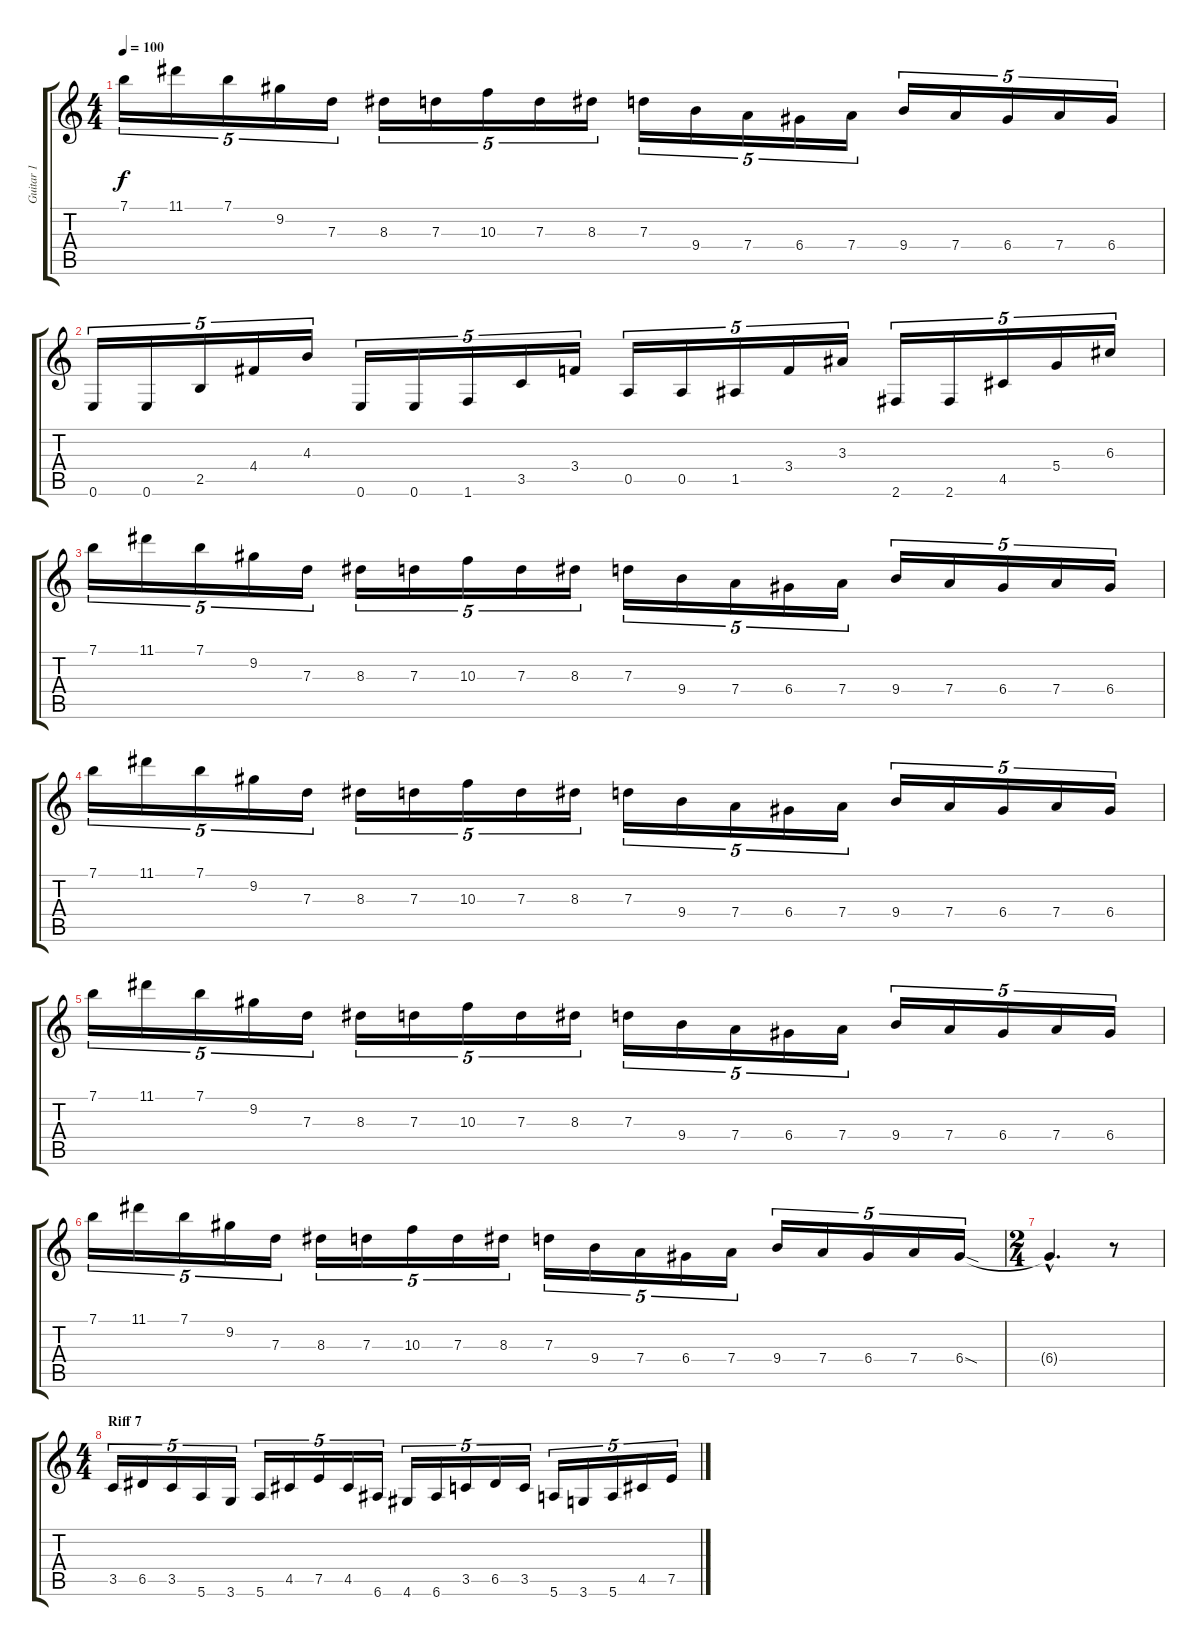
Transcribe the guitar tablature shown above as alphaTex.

\track ("Guitar 1" "Guitar 1") {instrument distortionguitar}
\staff {score tabs}
\tuning (E4 B3 G3 D3 A2 E2) {hide}
\ts (4 4)
\tempo 100
\clef g2
\ks c
7.1.16{tu (5 4) dy f} 11.1.16{tu (5 4)} 7.1.16{tu (5 4)} 9.2.16{tu (5 4)} 7.3.16{tu (5 4)} 8.3.16{tu (5 4)} 7.3.16{tu (5 4)} 10.3.16{tu (5 4)} 7.3.16{tu (5 4)} 8.3.16{tu (5 4)} 7.3.16{tu (5 4)} 9.4.16{tu (5 4)} 7.4.16{tu (5 4)} 6.4.16{tu (5 4)} 7.4.16{tu (5 4)} 9.4.16{tu (5 4)} 7.4.16{tu (5 4)} 6.4.16{tu (5 4)} 7.4.16{tu (5 4)} 6.4.16{tu (5 4)} |
0.6.16{tu (5 4)} 0.6.16{tu (5 4)} 2.5.16{tu (5 4)} 4.4.16{tu (5 4)} 4.3.16{tu (5 4)} 0.6.16{tu (5 4)} 0.6.16{tu (5 4)} 1.6.16{tu (5 4)} 3.5.16{tu (5 4)} 3.4.16{tu (5 4)} 0.5.16{tu (5 4)} 0.5.16{tu (5 4)} 1.5.16{tu (5 4)} 3.4.16{tu (5 4)} 3.3.16{tu (5 4)} 2.6.16{tu (5 4)} 2.6.16{tu (5 4)} 4.5.16{tu (5 4)} 5.4.16{tu (5 4)} 6.3.16{tu (5 4)} |
7.1.16{tu (5 4)} 11.1.16{tu (5 4)} 7.1.16{tu (5 4)} 9.2.16{tu (5 4)} 7.3.16{tu (5 4)} 8.3.16{tu (5 4)} 7.3.16{tu (5 4)} 10.3.16{tu (5 4)} 7.3.16{tu (5 4)} 8.3.16{tu (5 4)} 7.3.16{tu (5 4)} 9.4.16{tu (5 4)} 7.4.16{tu (5 4)} 6.4.16{tu (5 4)} 7.4.16{tu (5 4)} 9.4.16{tu (5 4)} 7.4.16{tu (5 4)} 6.4.16{tu (5 4)} 7.4.16{tu (5 4)} 6.4.16{tu (5 4)} |
7.1.16{tu (5 4)} 11.1.16{tu (5 4)} 7.1.16{tu (5 4)} 9.2.16{tu (5 4)} 7.3.16{tu (5 4)} 8.3.16{tu (5 4)} 7.3.16{tu (5 4)} 10.3.16{tu (5 4)} 7.3.16{tu (5 4)} 8.3.16{tu (5 4)} 7.3.16{tu (5 4)} 9.4.16{tu (5 4)} 7.4.16{tu (5 4)} 6.4.16{tu (5 4)} 7.4.16{tu (5 4)} 9.4.16{tu (5 4)} 7.4.16{tu (5 4)} 6.4.16{tu (5 4)} 7.4.16{tu (5 4)} 6.4.16{tu (5 4)} |
7.1.16{tu (5 4)} 11.1.16{tu (5 4)} 7.1.16{tu (5 4)} 9.2.16{tu (5 4)} 7.3.16{tu (5 4)} 8.3.16{tu (5 4)} 7.3.16{tu (5 4)} 10.3.16{tu (5 4)} 7.3.16{tu (5 4)} 8.3.16{tu (5 4)} 7.3.16{tu (5 4)} 9.4.16{tu (5 4)} 7.4.16{tu (5 4)} 6.4.16{tu (5 4)} 7.4.16{tu (5 4)} 9.4.16{tu (5 4)} 7.4.16{tu (5 4)} 6.4.16{tu (5 4)} 7.4.16{tu (5 4)} 6.4.16{tu (5 4)} |
7.1.16{tu (5 4)} 11.1.16{tu (5 4)} 7.1.16{tu (5 4)} 9.2.16{tu (5 4)} 7.3.16{tu (5 4)} 8.3.16{tu (5 4)} 7.3.16{tu (5 4)} 10.3.16{tu (5 4)} 7.3.16{tu (5 4)} 8.3.16{tu (5 4)} 7.3.16{tu (5 4)} 9.4.16{tu (5 4)} 7.4.16{tu (5 4)} 6.4.16{tu (5 4)} 7.4.16{tu (5 4)} 9.4.16{tu (5 4)} 7.4.16{tu (5 4)} 6.4.16{tu (5 4)} 7.4.16{tu (5 4)} 6.4{sod}.16{tu (5 4)} |
\ts (2 4)
6.4{hac t}.4{d} r.8 |
\ts (4 4)
\section ("" "Riff 7")
3.5.16{tu (5 4)} 6.5.16{tu (5 4)} 3.5.16{tu (5 4)} 5.6.16{tu (5 4)} 3.6.16{tu (5 4)} 5.6.16{tu (5 4)} 4.5.16{tu (5 4)} 7.5.16{tu (5 4)} 4.5.16{tu (5 4)} 6.6.16{tu (5 4)} 4.6.16{tu (5 4)} 6.6.16{tu (5 4)} 3.5.16{tu (5 4)} 6.5.16{tu (5 4)} 3.5.16{tu (5 4)} 5.6.16{tu (5 4)} 3.6.16{tu (5 4)} 5.6.16{tu (5 4)} 4.5.16{tu (5 4)} 7.5.16{tu (5 4)}
